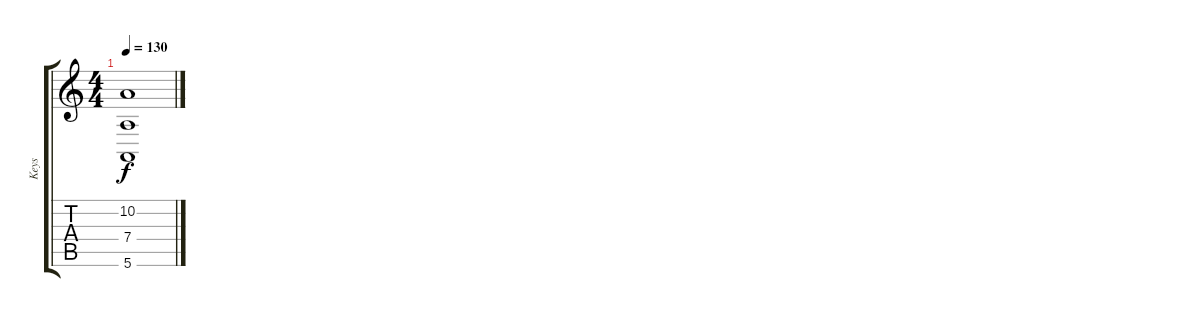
\track ("Keys" "Keys") {instrument stringensemble1}
\staff {score tabs}
\tuning (E4 B3 G3 D3 A2 E2) {hide}
\ts (4 4)
\tempo 130
\clef g2
\ks c
(10.2{t} 7.4{t} 5.6{t}).1{dy f}
